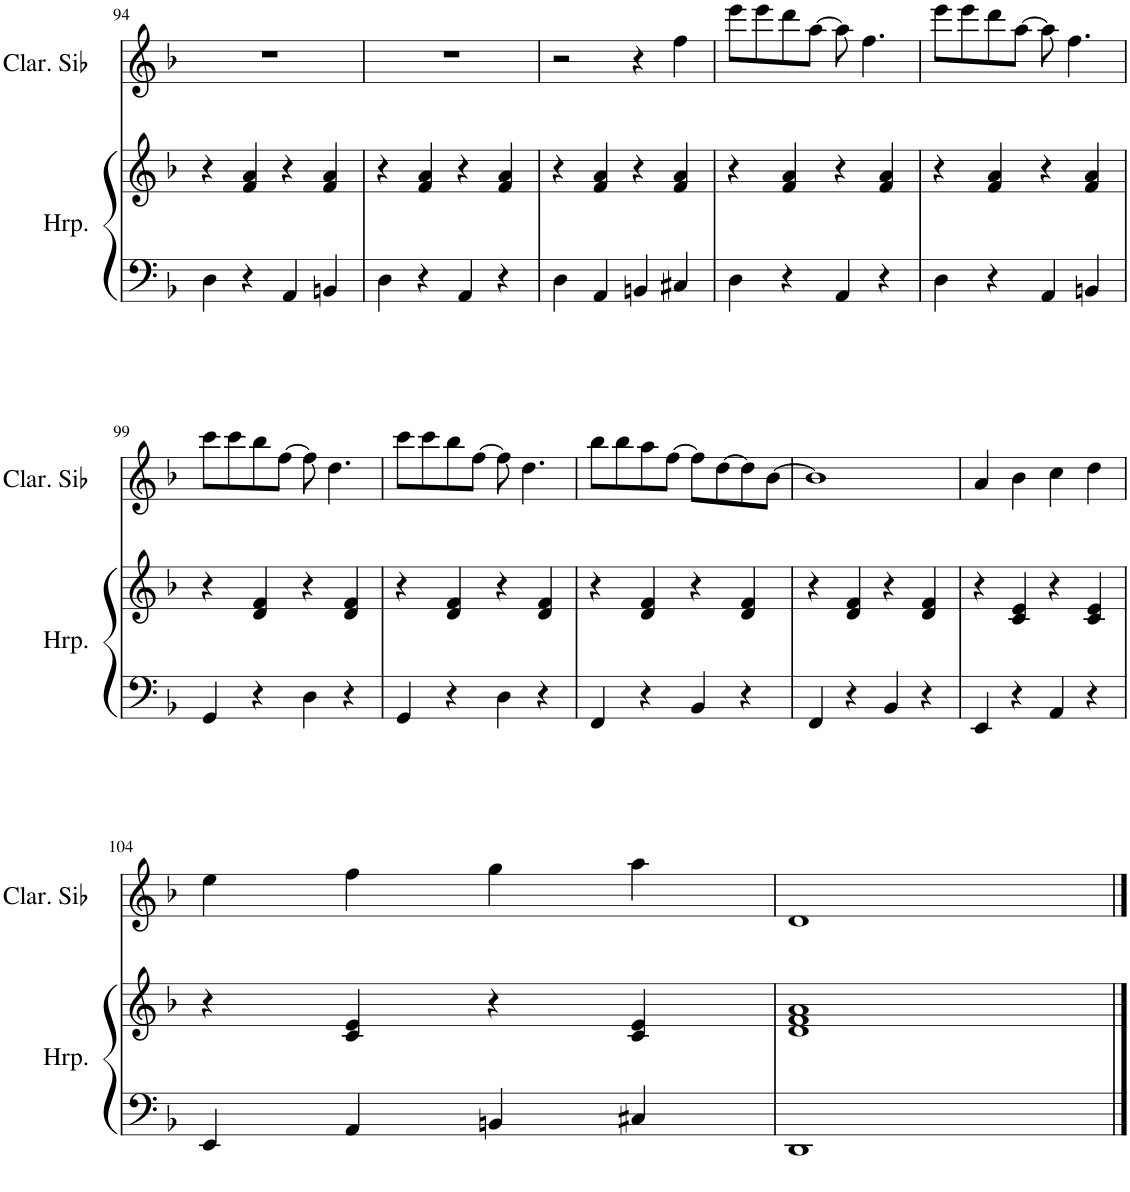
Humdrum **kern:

**kern	**kern	**kern
*part2	*part2	*part1
*staff3	*staff2	*staff1
*I"Harpe	*	*I"Clarinette en Sib
*I'Hrp.	*	*I'Clar. Sib
!!LO:PB:g=z
*clefF4	*clefG2	*clefG2
*	*	*ITrd1c2
*k[b-]	*k[b-]	*k[b-]
*M4/4	*M4/4	*M4/4
=94	=94	=94
4D\	4r	1r
4r	4f/ 4a/	.
4AA/	4r	.
4BBn/	4f/ 4a/	.
=95	=95	=95
4D\	4r	1r
4r	4f/ 4a/	.
4AA/	4r	.
4r	4f/ 4a/	.
=96	=96	=96
4D\	4r	2r
4AA/	4f/ 4a/	.
4BBn/	4r	4r
4C#X/	4f/ 4a/	4ff\
=97	=97	=97
4D\	4r	8eee\L
.	.	8eee\
4r	4f/ 4a/	8ddd\
.	.	[8aa\J
4AA/	4r	8aa\]
.	.	4.ff\
4r	4f/ 4a/	.
=98	=98	=98
4D\	4r	8eee\L
.	.	8eee\
4r	4f/ 4a/	8ddd\
.	.	[8aa\J
4AA/	4r	8aa\]
.	.	4.ff\
4BBn/	4f/ 4a/	.
!!LO:LB:g=z
=99	=99	=99
4GG/	4r	8ccc\L
.	.	8ccc\
4r	4d/ 4f/	8bb-\
.	.	[8ff\J
4D\	4r	8ff\]
.	.	4.dd\
4r	4d/ 4f/	.
=100	=100	=100
4GG/	4r	8ccc\L
.	.	8ccc\
4r	4d/ 4f/	8bb-\
.	.	[8ff\J
4D\	4r	8ff\]
.	.	4.dd\
4r	4d/ 4f/	.
=101	=101	=101
4FF/	4r	8bb-\L
.	.	8bb-\
4r	4d/ 4f/	8aa\
.	.	[8ff\J
4BB-/	4r	8ff\L]
.	.	[8dd\
4r	4d/ 4f/	8dd\]
.	.	[8b-\J
=102	=102	=102
4FF/	4r	1b-]
4r	4d/ 4f/	.
4BB-/	4r	.
4r	4d/ 4f/	.
=103	=103	=103
4EE/	4r	4a/
4r	4c/ 4e/	4b-\
4AA/	4r	4cc\
4r	4c/ 4e/	4dd\
!!LO:LB:g=z
=104	=104	=104
4EE/	4r	4ee\
4AA/	4c/ 4e/	4ff\
4BBn/	4r	4gg\
4C#X/	4c/ 4e/	4aa\
=105	=105	=105
1DD	1d 1f 1a	1d
==	==	==
*-	*-	*-
